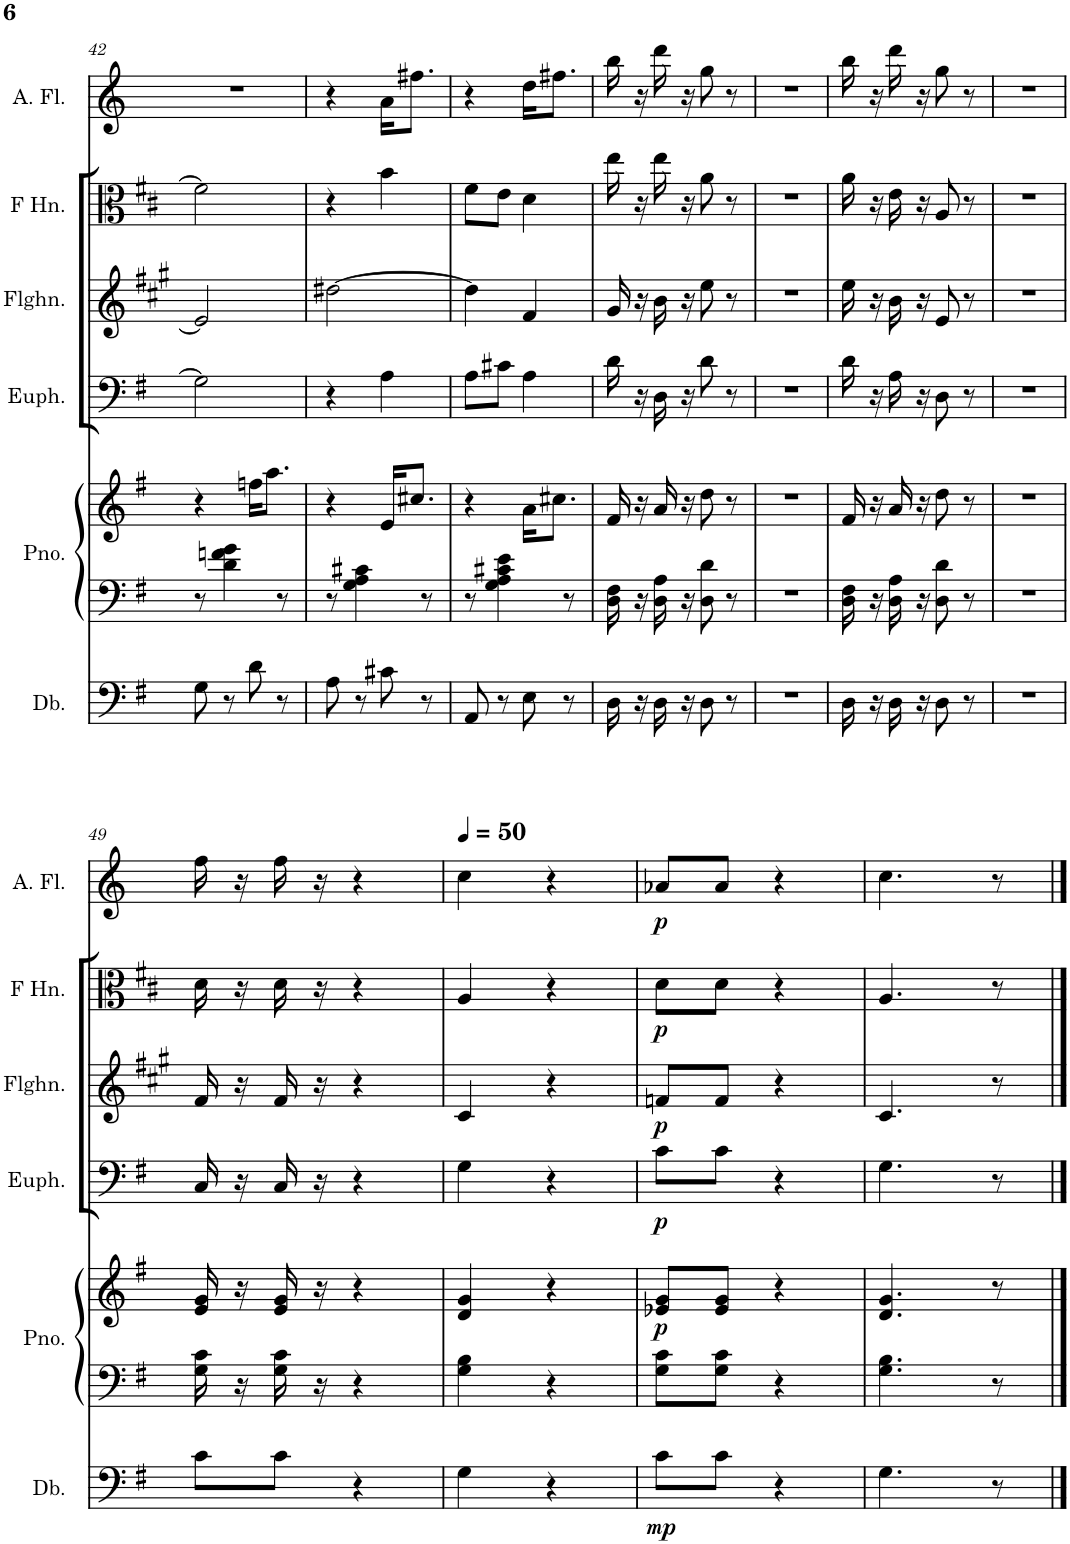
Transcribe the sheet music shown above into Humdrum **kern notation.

**kern	**dynam	**kern	**kern	**dynam	**kern	**dynam	**kern	**dynam	**kern	**dynam	**kern	**dynam
*part6	*part6	*part5	*part5	*part5	*part4	*part4	*part3	*part3	*part2	*part2	*part1	*part1
*staff7	*staff7	*staff6	*staff5	*staff5/6	*staff4	*staff4	*staff3	*staff3	*staff2	*staff2	*staff1	*staff1
*I"Double Bass	*	*I"Piano	*	*	*I"Euphonium	*	*I"Flugelhorn	*	*I"Horn in F	*	*I"Alto Flute	*
*I'Db.	*	*I'Pno.	*	*	*I'Euph.	*	*I'Flghn.	*	*	*	*I'A. Fl.	*
!!LO:PB:g=z
*clefF4	*	*clefF4	*clefG2	*	*clefF4	*	*clefG2	*	*clefC3	*	*clefG2	*
*Trd7c12	*	*	*	*	*	*	*Trd1c2	*	*Trd4c7	*	*Trd3c5	*
*k[f#]	*	*k[f#]	*k[f#]	*	*k[f#]	*	*k[f#c#g#]	*	*k[f#c#]	*	*k[]	*
*M2/4	*	*M2/4	*M2/4	*	*M2/4	*	*M2/4	*	*M2/4	*	*M2/4	*
=42	=42	=42	=42	=42	=42	=42	=42	=42	=42	=42	=42	=42
8G\	.	8r	4r	.	2G\]	.	2e/]	.	2f#\]	.	2r	.
8r	.	4d\ 4fn\ 4g\	.	.	.	.	.	.	.	.	.	.
8d\	.	.	16ffn\KL	.	.	.	.	.	.	.	.	.
.	.	.	8.aa\J	.	.	.	.	.	.	.	.	.
8r	.	8r	.	.	.	.	.	.	.	.	.	.
=43	=43	=43	=43	=43	=43	=43	=43	=43	=43	=43	=43	=43
8A\	.	8r	4r	.	4r	.	[2dd#X\	.	4r	.	4r	.
8r	.	4G\ 4A\ 4c#X\	.	.	.	.	.	.	.	.	.	.
8c#X\	.	.	16e/KL	.	4A\	.	.	.	4b\	.	16a\KL	.
.	.	.	8.cc#X/J	.	.	.	.	.	.	.	8.ff#X\J	.
8r	.	8r	.	.	.	.	.	.	.	.	.	.
=44	=44	=44	=44	=44	=44	=44	=44	=44	=44	=44	=44	=44
8AA/	.	8r	4r	.	8A\L	.	4dd#\]	.	8f#\L	.	4r	.
8r	.	4G\ 4A\ 4c#X\ 4e\	.	.	8c#X\J	.	.	.	8e\J	.	.	.
8E\	.	.	16a\KL	.	4A\	.	4f#/	.	4d\	.	16dd\KL	.
.	.	.	8.cc#X\J	.	.	.	.	.	.	.	8.ff#X\J	.
8r	.	8r	.	.	.	.	.	.	.	.	.	.
=45	=45	=45	=45	=45	=45	=45	=45	=45	=45	=45	=45	=45
16D\	.	16D\ 16F#\	16f#/	.	16d\	.	16g#/	.	16ee\	.	16bb\	.
16r	.	16r	16r	.	16r	.	16r	.	16r	.	16r	.
16D\	.	16D\ 16A\	16a/	.	16D\	.	16b\	.	16ee\	.	16ddd\	.
16r	.	16r	16r	.	16r	.	16r	.	16r	.	16r	.
8D\	.	8D\ 8d\	8dd\	.	8d\	.	8ee\	.	8a\	.	8gg\	.
8r	.	8r	8r	.	8r	.	8r	.	8r	.	8r	.
=46	=46	=46	=46	=46	=46	=46	=46	=46	=46	=46	=46	=46
2r	.	2r	2r	.	2r	.	2r	.	2r	.	2r	.
=47	=47	=47	=47	=47	=47	=47	=47	=47	=47	=47	=47	=47
16D\	.	16D\ 16F#\	16f#/	.	16d\	.	16ee\	.	16a\	.	16bb\	.
16r	.	16r	16r	.	16r	.	16r	.	16r	.	16r	.
16D\	.	16D\ 16A\	16a/	.	16A\	.	16b\	.	16e\	.	16ddd\	.
16r	.	16r	16r	.	16r	.	16r	.	16r	.	16r	.
8D\	.	8D\ 8d\	8dd\	.	8D\	.	8e/	.	8A/	.	8gg\	.
8r	.	8r	8r	.	8r	.	8r	.	8r	.	8r	.
=48	=48	=48	=48	=48	=48	=48	=48	=48	=48	=48	=48	=48
2r	.	2r	2r	.	2r	.	2r	.	2r	.	2r	.
!!LO:LB:g=z
=49	=49	=49	=49	=49	=49	=49	=49	=49	=49	=49	=49	=49
8c\L	.	16G\ 16c\	16e/ 16g/	.	16C/	.	16f#/	.	16d\	.	16ff\	.
.	.	16r	16r	.	16r	.	16r	.	16r	.	16r	.
8c\J	.	16G\ 16c\	16e/ 16g/	.	16C/	.	16f#/	.	16d\	.	16ff\	.
.	.	16r	16r	.	16r	.	16r	.	16r	.	16r	.
4r	.	4r	4r	.	4r	.	4r	.	4r	.	4r	.
=50	=50	=50	=50	=50	=50	=50	=50	=50	=50	=50	=50	=50
*	*	*	*	*	*	*	*	*	*	*	*MM50	*
4G\	.	4G\ 4B\	4d/ 4g/	.	4G\	.	4c#/	.	4A/	.	4cc\	.
4r	.	4r	4r	.	4r	.	4r	.	4r	.	4r	.
=51	=51	=51	=51	=51	=51	=51	=51	=51	=51	=51	=51	=51
!	!LO:DY:b	!	!	!LO:DY:b	!	!LO:DY:b	!	!LO:DY:b	!	!LO:DY:b	!	!LO:DY:b
8c\L	mp	8G\ 8c\L	8e-X/ 8g/L	p	8c\L	p	8fn/L	p	8d\L	p	8a-X/L	p
8c\J	.	8G\ 8c\J	8e-/ 8g/J	.	8c\J	.	8f/J	.	8d\J	.	8a-/J	.
4r	.	4r	4r	.	4r	.	4r	.	4r	.	4r	.
=52	=52	=52	=52	=52	=52	=52	=52	=52	=52	=52	=52	=52
4.G\	.	4.G\ 4.B\	4.d/ 4.g/	.	4.G\	.	4.c#/	.	4.A/	.	4.cc\	.
8r	.	8r	8r	.	8r	.	8r	.	8r	.	8r	.
==	==	==	==	==	==	==	==	==	==	==	==	==
*-	*-	*-	*-	*-	*-	*-	*-	*-	*-	*-	*-	*-
